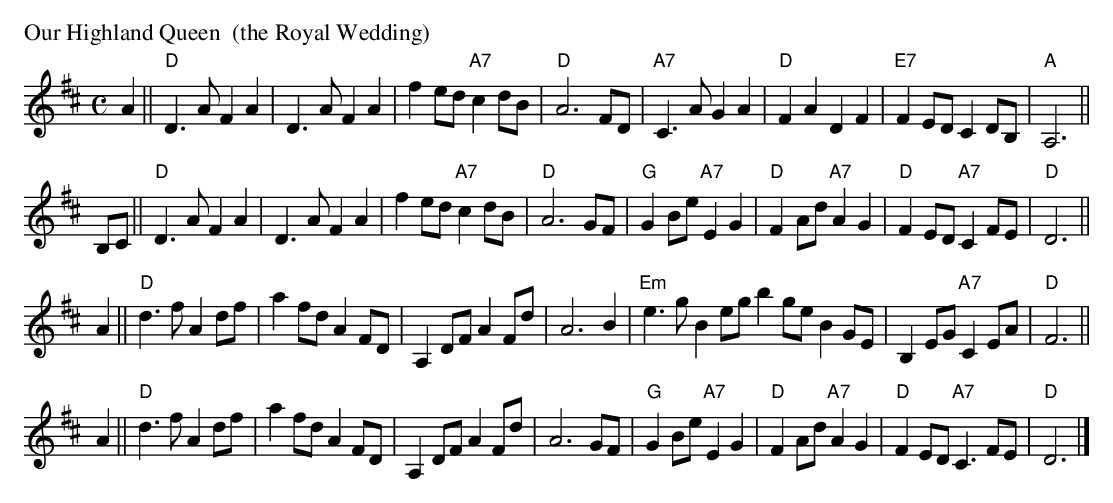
X:1
P: Our Highland Queen  (the Royal Wedding)
M: C
L: 1/8
K: D
A2 \
|| "D"D3A F2A2 | D3A F2A2 | f2ed "A7"c2dB | "D"A6 FD \
 | "A7"C3A G2A2 | "D"F2A2 D2F2 | "E7"F2ED C2DB, | "A"A,6 ||
B,C \
|| "D"D3A F2A2 | D3A F2A2 | f2ed "A7"c2dB | "D"A6 GF \
 | "G"G2Be "A7"E2G2 | "D"F2Ad "A7"A2G2 | "D"F2ED "A7"C2FE | "D"D6 ||
A2 \
|| "D"d3f A2df | a2fd A2FD | A,2DF A2Fd | A6 B2 \
 | "Em"e3g B2eg b2ge B2GE | B,2EG "A7"C2EA | "D"F6 ||
A2 \
|| "D"d3f A2df | a2fd A2FD | A,2DF A2Fd | A6 GF \
 | "G"G2Be "A7"E2G2 | "D"F2Ad "A7"A2G2 | "D"F2ED "A7"C3FE | "D"D6 |]
